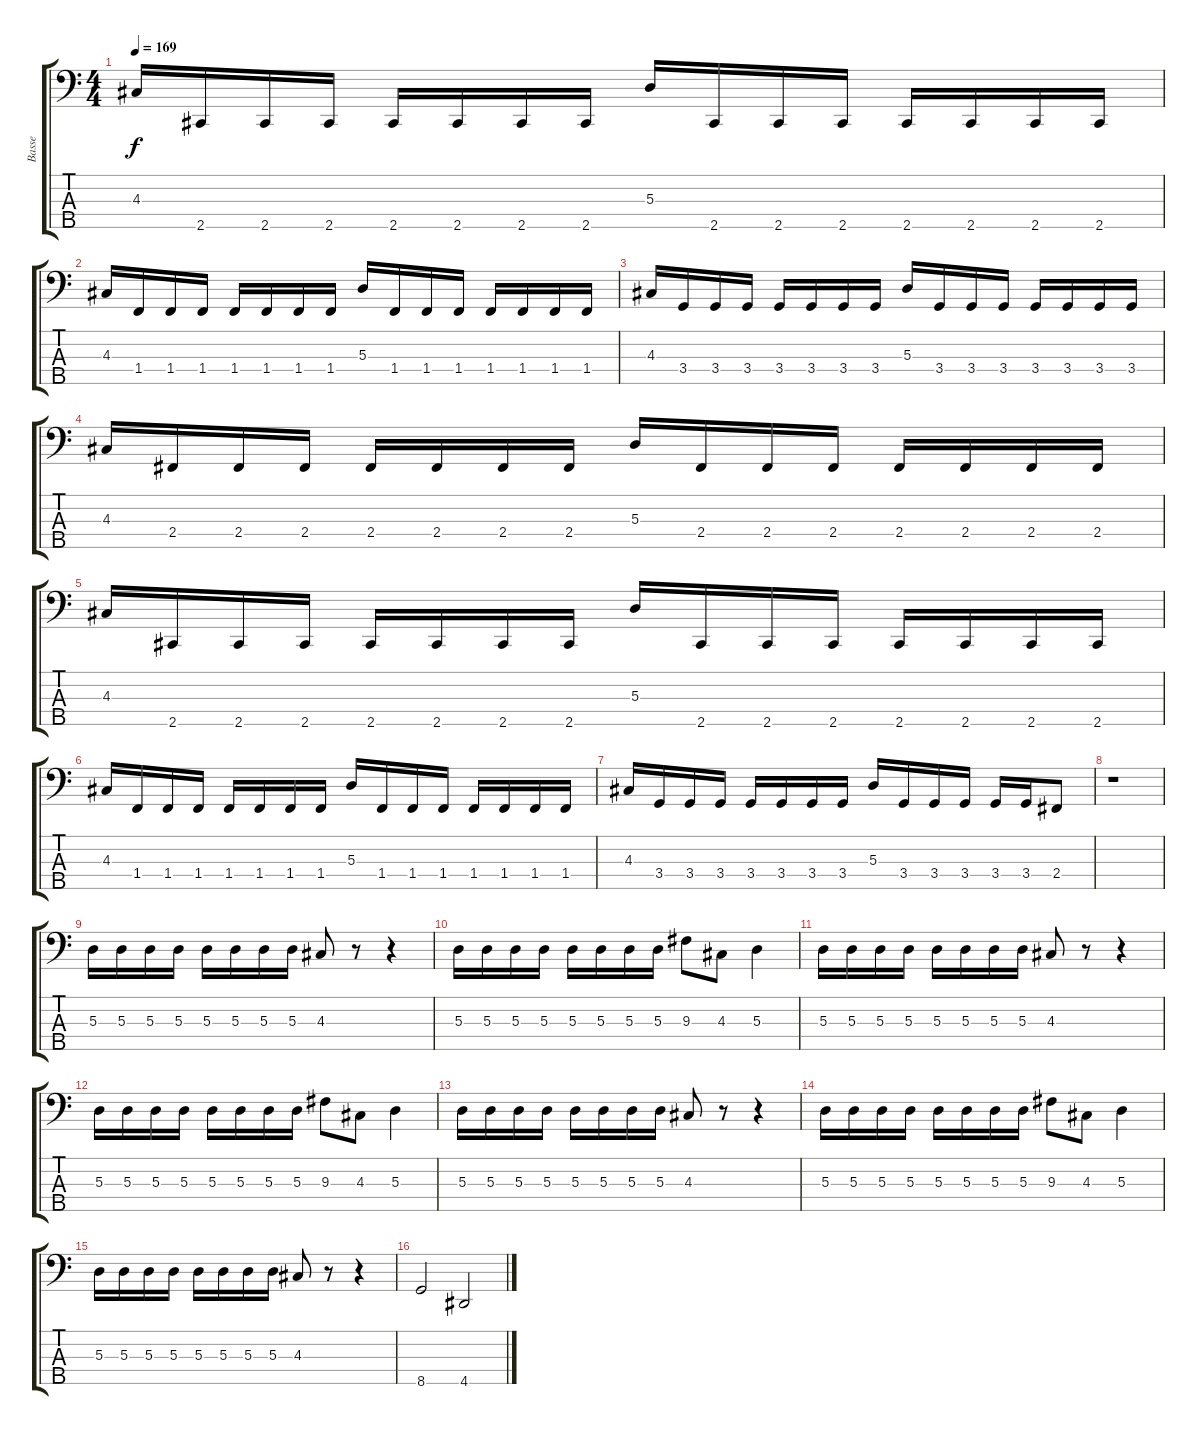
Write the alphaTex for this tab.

\track ("Basse" "Basse") {instrument electricbassfinger}
\staff {score tabs}
\tuning (G2 D2 A1 E1 B0) {hide}
\ts (4 4)
\tempo 169
\clef f4
\ks c
4.3.16{dy f} 2.5.16 2.5.16 2.5.16 2.5.16 2.5.16 2.5.16 2.5.16 5.3.16 2.5.16 2.5.16 2.5.16 2.5.16 2.5.16 2.5.16 2.5.16 |
4.3.16 1.4.16 1.4.16 1.4.16 1.4.16 1.4.16 1.4.16 1.4.16 5.3.16 1.4.16 1.4.16 1.4.16 1.4.16 1.4.16 1.4.16 1.4.16 |
4.3.16 3.4.16 3.4.16 3.4.16 3.4.16 3.4.16 3.4.16 3.4.16 5.3.16 3.4.16 3.4.16 3.4.16 3.4.16 3.4.16 3.4.16 3.4.16 |
4.3.16 2.4.16 2.4.16 2.4.16 2.4.16 2.4.16 2.4.16 2.4.16 5.3.16 2.4.16 2.4.16 2.4.16 2.4.16 2.4.16 2.4.16 2.4.16 |
4.3.16 2.5.16 2.5.16 2.5.16 2.5.16 2.5.16 2.5.16 2.5.16 5.3.16 2.5.16 2.5.16 2.5.16 2.5.16 2.5.16 2.5.16 2.5.16 |
4.3.16 1.4.16 1.4.16 1.4.16 1.4.16 1.4.16 1.4.16 1.4.16 5.3.16 1.4.16 1.4.16 1.4.16 1.4.16 1.4.16 1.4.16 1.4.16 |
4.3.16 3.4.16 3.4.16 3.4.16 3.4.16 3.4.16 3.4.16 3.4.16 5.3.16 3.4.16 3.4.16 3.4.16 3.4.16 3.4.16 2.4.8 |
r.1 |
5.3.16 5.3.16 5.3.16 5.3.16 5.3.16 5.3.16 5.3.16 5.3.16 4.3.8 r.8 r.4 |
5.3.16 5.3.16 5.3.16 5.3.16 5.3.16 5.3.16 5.3.16 5.3.16 9.3.8 4.3.8 5.3.4 |
5.3.16 5.3.16 5.3.16 5.3.16 5.3.16 5.3.16 5.3.16 5.3.16 4.3.8 r.8 r.4 |
5.3.16 5.3.16 5.3.16 5.3.16 5.3.16 5.3.16 5.3.16 5.3.16 9.3.8 4.3.8 5.3.4 |
5.3.16 5.3.16 5.3.16 5.3.16 5.3.16 5.3.16 5.3.16 5.3.16 4.3.8 r.8 r.4 |
5.3.16 5.3.16 5.3.16 5.3.16 5.3.16 5.3.16 5.3.16 5.3.16 9.3.8 4.3.8 5.3.4 |
5.3.16 5.3.16 5.3.16 5.3.16 5.3.16 5.3.16 5.3.16 5.3.16 4.3.8 r.8 r.4 |
8.5.2 4.5.2
